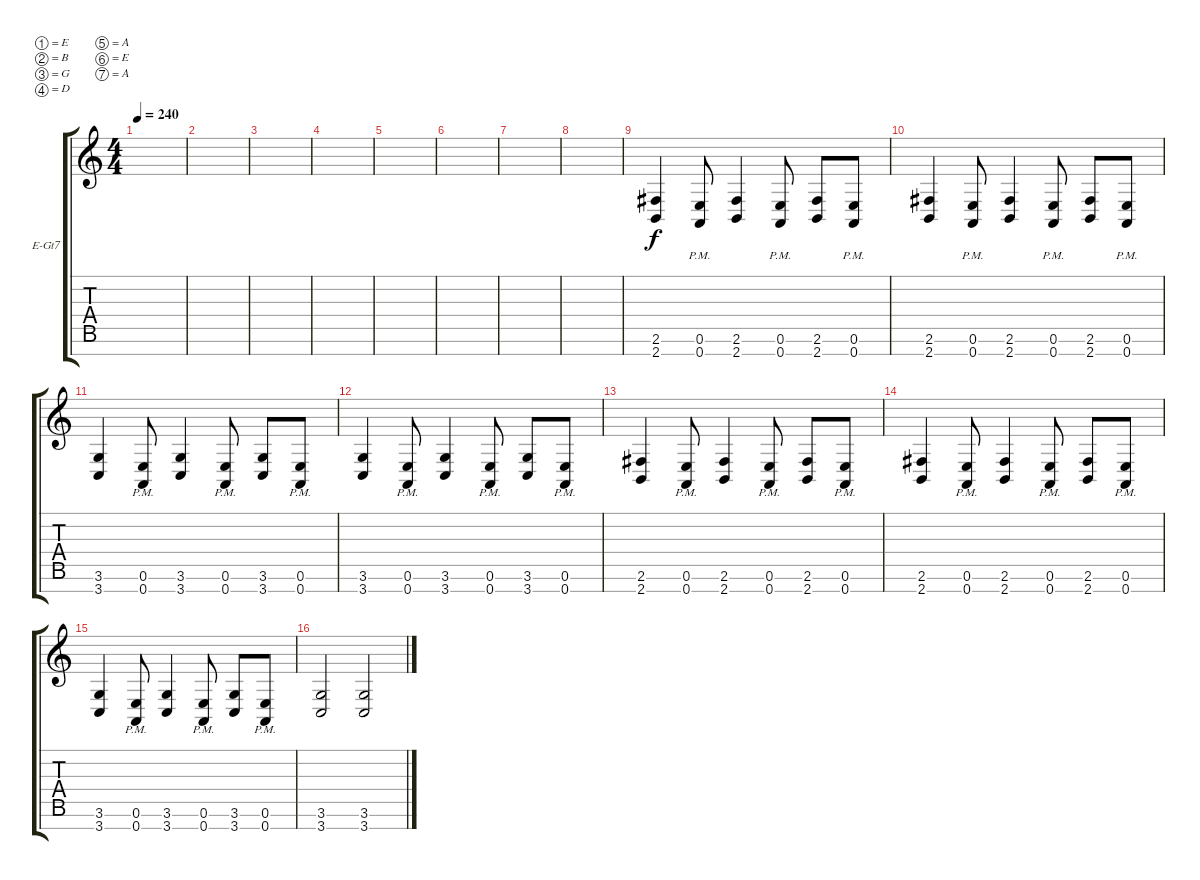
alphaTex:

\defaultSystemsLayout 4
\bracketExtendMode groupsimilarinstruments
\firstSystemTrackNameOrientation horizontal
\otherSystemsTrackNameOrientation horizontal
\track ("Electric Guitar" "E-Gt7") {instrument distortionguitar}
\staff {score tabs}
\tuning (E4 B3 G3 D3 A2 E2 A1)
\ts (4 4)
\tempo 240
\clef g2
\ks c
|
|
|
|
|
|
|
|
(2.7 2.6).4 (0.7{pm} 0.6{pm}).8 (2.7 2.6).4 (0.7{pm} 0.6{pm}).8 (2.7 2.6).8 (0.7{pm} 0.6{pm}).8 |
(2.7 2.6).4 (0.7{pm} 0.6{pm}).8 (2.7 2.6).4 (0.7{pm} 0.6{pm}).8 (2.7 2.6).8 (0.7{pm} 0.6{pm}).8 |
(3.7 3.6).4 (0.7{pm} 0.6{pm}).8 (3.7 3.6).4 (0.7{pm} 0.6{pm}).8 (3.7 3.6).8 (0.7{pm} 0.6{pm}).8 |
(3.7 3.6).4 (0.7{pm} 0.6{pm}).8 (3.7 3.6).4 (0.7{pm} 0.6{pm}).8 (3.7 3.6).8 (0.7{pm} 0.6{pm}).8 |
(2.7 2.6).4 (0.7{pm} 0.6{pm}).8 (2.7 2.6).4 (0.7{pm} 0.6{pm}).8 (2.7 2.6).8 (0.7{pm} 0.6{pm}).8 |
(2.7 2.6).4 (0.7{pm} 0.6{pm}).8 (2.7 2.6).4 (0.7{pm} 0.6{pm}).8 (2.7 2.6).8 (0.7{pm} 0.6{pm}).8 |
(3.7 3.6).4 (0.7{pm} 0.6{pm}).8 (3.7 3.6).4 (0.7{pm} 0.6{pm}).8 (3.7 3.6).8 (0.7{pm} 0.6{pm}).8 |
(3.7 3.6).2 (3.7 3.6).2
